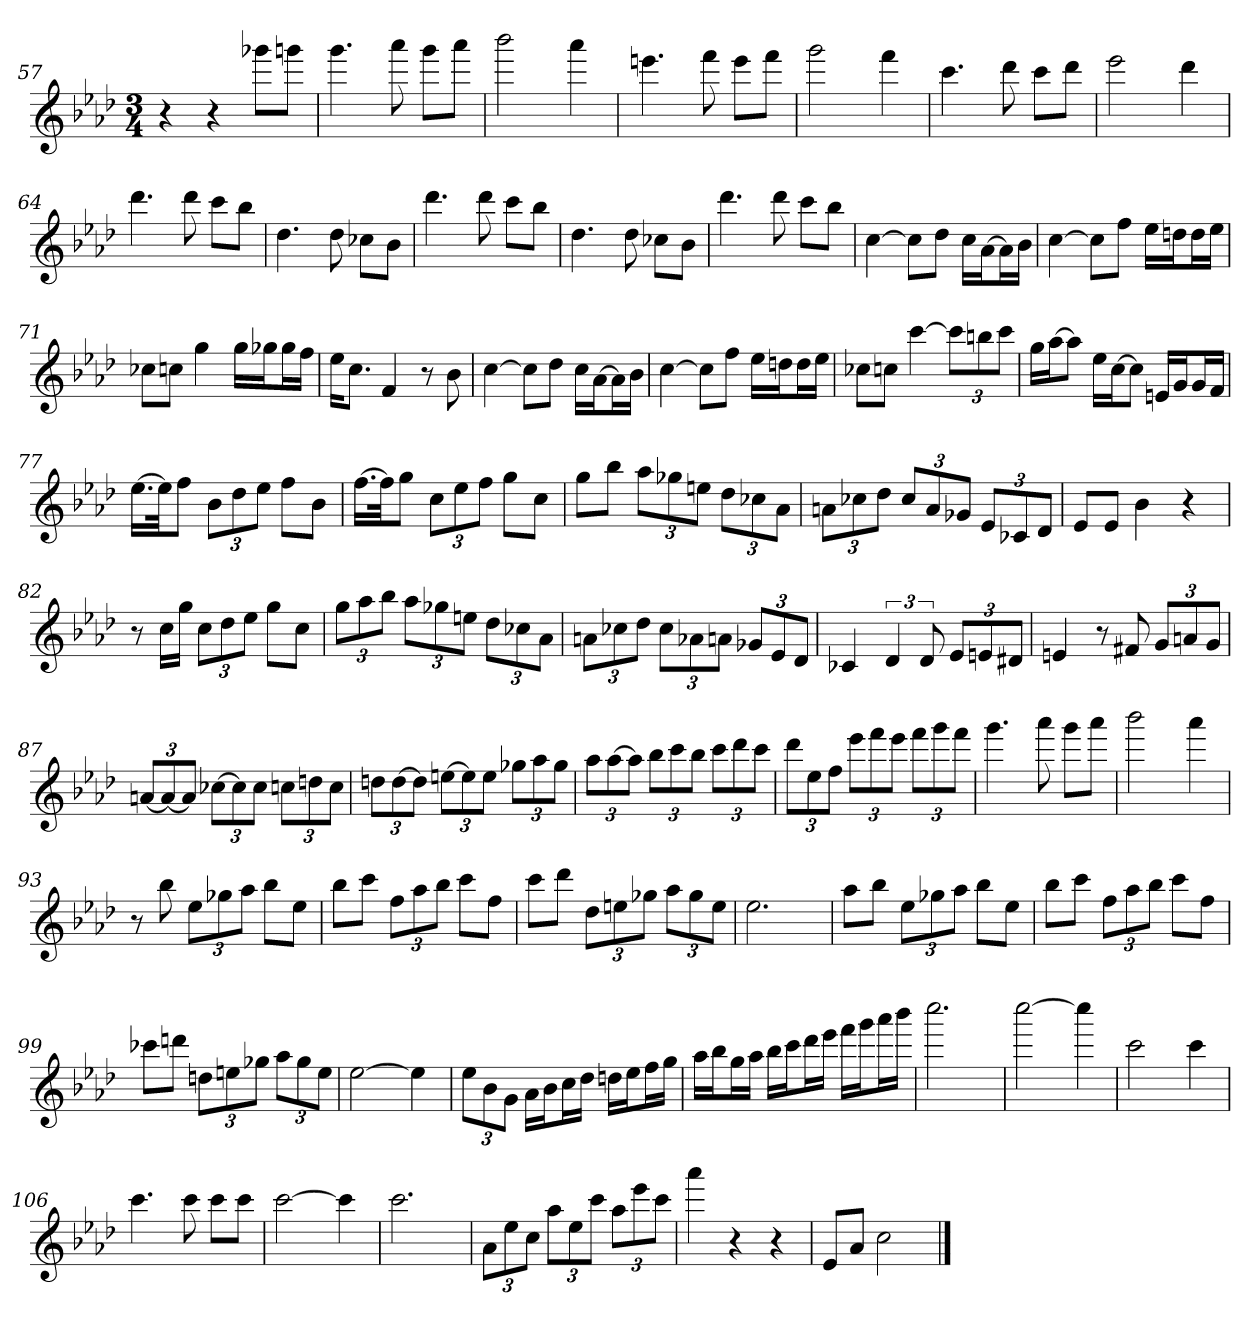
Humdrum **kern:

**kern
*part1
*staff1
*clefG2
*k[b-e-a-d-]
*A-:
*M3/4
=57
4r
4r
8ggg-X\L
8gggn\J
=58
4.ggg
8aaa-
8ggg\L
8aaa-\J
=59
2bbb-
4aaa-
=60
4.eeen
8fff
8eee\L
8fff\J
=61
2ggg
4fff
=62
4.ccc
8ddd-
8ccc\L
8ddd-\J
=63
2eee-
4ddd-
=64
4.ddd-
8ddd-
8ccc\L
8bb-\J
=65
4.dd-
8dd-
8cc-X\L
8b-\J
=66
4.ddd-
8ddd-
8ccc\L
8bb-\J
=67
4.dd-
8dd-
8cc-X\L
8b-\J
=68
4.ddd-
8ddd-
8ccc\L
8bb-\J
=69
[4cc
8cc\L]
8dd-\J
16cc\LL
[16a-\J
16a-\L]
16b-\JJ
=70
[4cc
8cc\L]
8ff\J
16ee-\LL
16ddn\J
16dd\L
16ee-\JJ
=71
8cc-X\L
8ccn\J
4gg
16gg\LL
16gg-X\J
16gg-\L
16ff\JJ
=72
16ee-\KL
8.cc\J
4f
8r
8b-
=73
[4cc
8cc\L]
8dd-\J
16cc\LL
[16a-\J
16a-\L]
16b-\JJ
=74
[4cc
8cc\L]
8ff\J
16ee-\LL
16ddn\J
16dd\L
16ee-\JJ
=75
8cc-X\L
8ccn\J
[4ccc
12ccc\L]
12bbn\
12ccc\J
=76
16gg\LL
[16aa-\J
8aa-\J]
16ee-\LL
[16cc\J
8cc\J]
16en/LL
16g/J
16g/L
16f/JJ
=77
[16.ee-\LL
32ee-\Jk]
8ff\J
12b-\L
12dd-\
12ee-\J
8ff\L
8b-\J
=78
[16.ff\LL
32ff\Jk]
8gg\J
12cc\L
12ee-\
12ff\J
8gg\L
8cc\J
=79
8gg\L
8bb-\J
12aa-\L
12gg-X\
12een\J
12dd-\L
12cc-X\
12a-\J
=80
12an\L
12cc-X\
12dd-\J
12cc-/L
12a/
12g-X/J
12e-/L
12c-X/
12d-/J
=81
8e-/L
8e-/J
4b-
4r
=82
8r
16cc\LL
16gg\JJ
12cc\L
12dd-\
12ee-\J
8gg\L
8cc\J
=83
12gg\L
12aa-\
12bb-\J
12aa-\L
12gg-X\
12een\J
12dd-\L
12cc-X\
12a-\J
=84
12an\L
12cc-X\
12dd-\J
12cc-\L
12a-X\
12an\J
12g-X/L
12e-/
12d-/J
=85
4c-X
6d-
12d-
12e-/L
12en/
12d#X/J
=86
4en
8r
8f#X
12g/L
12an/
12g/J
=87
[12an/L
12a/_
12a/J]
[12cc-X\L
12cc-\]
12cc-\J
12ccn\L
12ddn\
12cc\J
=88
12ddn\L
[12dd\
12dd\J]
[12een\L
12ee\]
12ee\J
12gg-X\L
12aa-\
12gg-\J
=89
12aa-\L
[12aa-\
12aa-\J]
12bb-\L
12ccc\
12bb-\J
12ccc\L
12ddd-\
12ccc\J
=90
12ddd-\L
12ee-\
12ff\J
12eee-\L
12fff\
12eee-\J
12fff\L
12ggg\
12fff\J
=91
4.ggg
8aaa-
8ggg\L
8aaa-\J
=92
2bbb-
4aaa-
=93
8r
8bb-
12ee-\L
12gg-X\
12aa-\J
8bb-\L
8ee-\J
=94
8bb-\L
8ccc\J
12ff\L
12aa-\
12bb-\J
8ccc\L
8ff\J
=95
8ccc\L
8ddd-\J
12dd-\L
12een\
12gg-X\J
12aa-\L
12gg-\
12ee\J
=96
2.ee-
=97
8aa-\L
8bb-\J
12ee-\L
12gg-X\
12aa-\J
8bb-\L
8ee-\J
=98
8bb-\L
8ccc\J
12ff\L
12aa-\
12bb-\J
8ccc\L
8ff\J
=99
8ccc-X\L
8dddn\J
12ddn\L
12een\
12gg-X\J
12aa-\L
12gg-\
12ee\J
=100
[2ee-
4ee-]
=101
12ee-\L
12b-\
12g\J
16a-\LL
16b-\J
16cc\L
16dd-\JJ
16ddn\LL
16ee-\J
16ff\L
16gg\JJ
=102
16aa-\LL
16bb-\J
16gg\L
16aa-\JJ
16bb-\LL
16ccc\J
16ddd-\L
16eee-\JJ
16fff\LL
16ggg\J
16aaa-\L
16bbb-\JJ
=103
2.cccc
=104
[2cccc
4cccc]
=105
2ccc
4ccc
=106
4.ccc
8ccc
8ccc\L
8ccc\J
=107
[2ccc
4ccc]
=108
2.ccc
=109
12a-\L
12ee-\
12cc\J
12aa-\L
12ee-\
12ccc\J
12aa-\L
12eee-\
12ccc\J
=110
4aaa-
4r
4r
=111
8e-/L
8a-/J
2cc
==
*-
